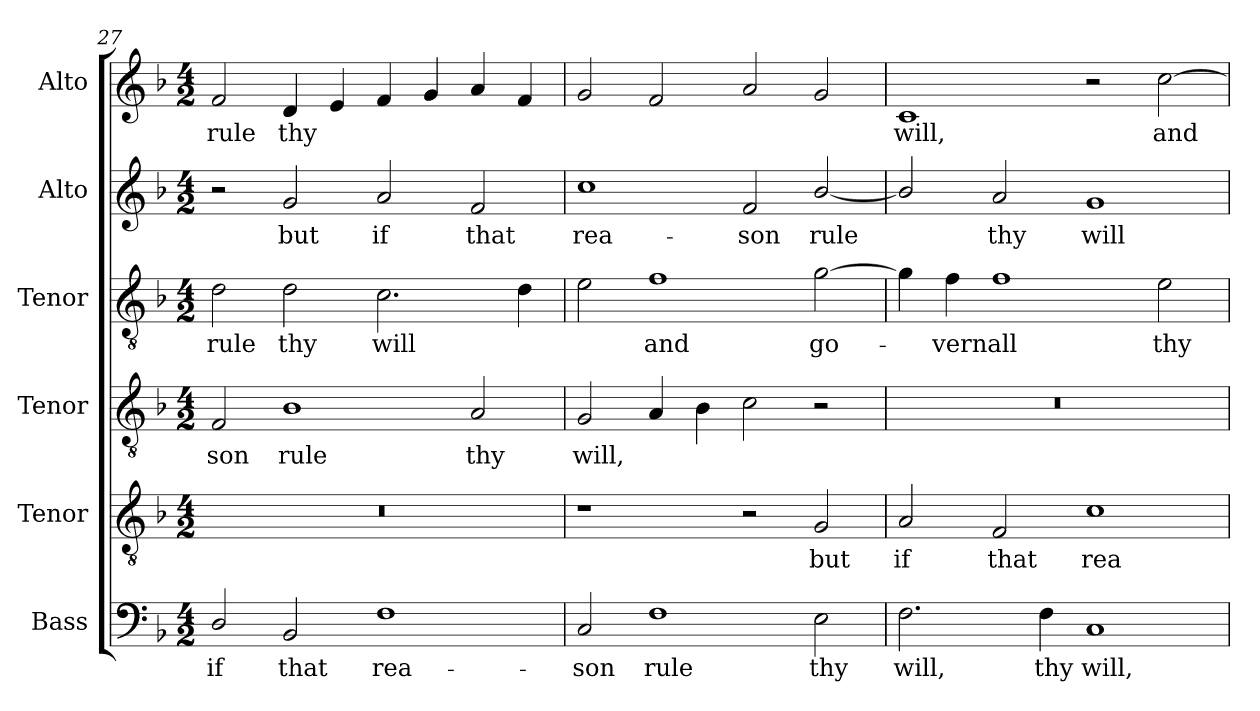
**kern	**text	**kern	**text	**kern	**text	**kern	**text	**kern	**text	**kern	**text
*part6	*part6	*part5	*part5	*part4	*part4	*part3	*part3	*part2	*part2	*part1	*part1
*staff6	*staff6	*staff5	*staff5	*staff4	*staff4	*staff3	*staff3	*staff2	*staff2	*staff1	*staff1
*I"Bass	*	*I"Tenor	*	*I"Tenor	*	*I"Tenor	*	*I"Alto	*	*I"Alto	*
*I'B.	*	*I'T.	*	*I'T.	*	*I'T.	*	*I'A.	*	*I'A.	*
*clefF4	*	*clefGv2	*	*clefGv2	*	*clefGv2	*	*clefG2	*	*clefG2	*
*	*	*ITrd7c12	*	*ITrd7c12	*	*ITrd7c12	*	*	*	*	*
*k[b-]	*	*k[b-]	*	*k[b-]	*	*k[b-]	*	*k[b-]	*	*k[b-]	*
*F:	*	*F:	*	*F:	*	*F:	*	*F:	*	*F:	*
*M4/2	*	*M4/2	*	*M4/2	*	*M4/2	*	*M4/2	*	*M4/2	*
=27	=27	=27	=27	=27	=27	=27	=27	=27	=27	=27	=27
!	!LO:LY:b:color=#000000	!LO:N:vis=1	!	!	!	!	!	!	!	!	!
!	!	!	!	!	!LO:LY:b:color=#000000	!	!	!	!	!	!
!	!	!	!	!	!	!	!LO:LY:b:color=#000000	!	!	!	!
!	!	!	!	!	!	!	!	!	!	!	!LO:LY:b:color=#000000
2Di/	if	0r	.	2FFi/	-son	2Di\	rule	2r	.	2fi/	rule
!	!LO:LY:b:color=#000000	!	!	!	!	!	!	!	!	!	!
!	!	!	!	!	!LO:LY:b:color=#000000	!	!	!	!	!	!
!	!	!	!	!	!	!	!LO:LY:b:color=#000000	!	!	!	!
!	!	!	!	!	!	!	!	!	!LO:LY:b:color=#000000	!	!
!	!	!	!	!	!	!	!	!	!	!	!LO:LY:b:color=#000000
2BB-i/	that	.	.	1BB-i	rule	2Di\	thy	2gi/	but	4di/	thy
.	.	.	.	.	.	.	.	.	.	4ei/	.
!	!LO:LY:b:color=#000000	!	!	!	!	!	!	!	!	!	!
!	!	!	!	!	!	!	!LO:LY:b:color=#000000	!	!	!	!
!	!	!	!	!	!	!	!	!	!LO:LY:b:color=#000000	!	!
1Fi	rea-	.	.	.	.	2.Ci\	will	2ai/	if	4fi/	.
.	.	.	.	.	.	.	.	.	.	4gi/	.
!	!	!	!	!	!LO:LY:b:color=#000000	!	!	!	!	!	!
!	!	!	!	!	!	!	!	!	!LO:LY:b:color=#000000	!	!
.	.	.	.	2AAi/	thy	.	.	2fi/	that	4ai/	.
.	.	.	.	.	.	4Di\	.	.	.	4fi/	.
=28	=28	=28	=28	=28	=28	=28	=28	=28	=28	=28	=28
!	!LO:LY:b:color=#000000	!	!	!	!	!	!	!	!	!	!
!	!	!	!	!	!LO:LY:b:color=#000000	!	!	!	!	!	!
!	!	!	!	!	!	!	!	!	!LO:LY:b:color=#000000	!	!
2Ci/	-son	1r	.	2GGi/	will,	2Ei\	.	1cci	rea-	2gi/	.
!	!LO:LY:b:color=#000000	!	!	!	!	!	!	!	!	!	!
!	!	!	!	!	!	!	!LO:LY:b:color=#000000	!	!	!	!
1Fi	rule	.	.	4AAi/	.	1Fi	and	.	.	2fi/	.
.	.	.	.	4BB-i\	.	.	.	.	.	.	.
!	!	!	!	!	!	!	!	!	!LO:LY:b:color=#000000	!	!
.	.	2r	.	2Ci\	.	.	.	2fi/	-son	2ai/	.
!	!LO:LY:b:color=#000000	!	!	!	!	!	!	!	!	!	!
!	!	!	!LO:LY:b:color=#000000	!	!	!	!	!	!	!	!
!	!	!	!	!	!	!	!LO:LY:b:color=#000000	!	!	!	!
!	!	!	!	!	!	!	!	!	!LO:LY:b:color=#000000	!	!
2Ei\	thy	2GGi/	but	2r	.	[2Gi\	go-	[2b-i/	rule	2gi/	.
!!LO:PB:g=z
=29	=29	=29	=29	=29	=29	=29	=29	=29	=29	=29	=29
!	!LO:LY:b:color=#000000	!	!	!	!	!	!	!	!	!	!
!	!	!	!LO:LY:b:color=#000000	!LO:N:vis=1	!	!	!	!	!	!	!
!	!	!	!	!	!	!	!	!	!	!	!LO:LY:b:color=#000000
2.Fi\	will,	2AAi/	if	0r	.	4Gi\]	.	2b-i/]	.	1ci	will,
!	!	!	!	!	!	!	!LO:LY:b:color=#000000	!	!	!	!
.	.	.	.	.	.	4Fi\	-vern	.	.	.	.
!	!	!	!LO:LY:b:color=#000000	!	!	!	!	!	!	!	!
!	!	!	!	!	!	!	!LO:LY:b:color=#000000	!	!	!	!
!	!	!	!	!	!	!	!	!	!LO:LY:b:color=#000000	!	!
.	.	2FFi/	that	.	.	1Fi	all	2ai/	thy	.	.
!	!LO:LY:b:color=#000000	!	!	!	!	!	!	!	!	!	!
4Fi\	thy	.	.	.	.	.	.	.	.	.	.
!	!LO:LY:b:color=#000000	!	!	!	!	!	!	!	!	!	!
!	!	!	!LO:LY:b:color=#000000	!	!	!	!	!	!	!	!
!	!	!	!	!	!	!	!	!	!LO:LY:b:color=#000000	!	!
1Ci	will,	1Ci	rea-	.	.	.	.	1gi	will	2r	.
!	!	!	!	!	!	!	!LO:LY:b:color=#000000	!	!	!	!
!	!	!	!	!	!	!	!	!	!	!	!LO:LY:b:color=#000000
.	.	.	.	.	.	2Ei\	thy	.	.	[2cci\	and
=	=	=	=	=	=	=	=	=	=	=	=
*-	*-	*-	*-	*-	*-	*-	*-	*-	*-	*-	*-
